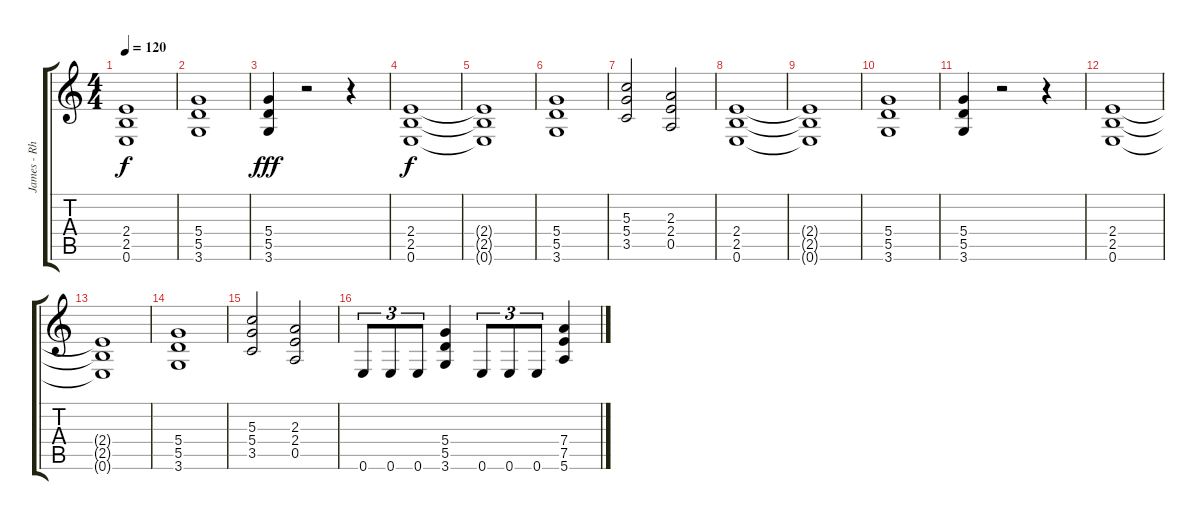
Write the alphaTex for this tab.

\track ("James - Rhythm" "James - Rh") {instrument distortionguitar}
\staff {score tabs}
\tuning (E4 B3 G3 D3 A2 E2) {hide}
\ts (4 4)
\tempo 120
\clef g2
\ks c
(2.4{t} 2.5{t} 0.6{t}).1{dy f} |
(5.4 5.5 3.6).1 |
(5.4 5.5 3.6).4{dy fff} r.2 r.4 |
(2.4 2.5 0.6).1{dy f} |
(2.4{t} 2.5{t} 0.6{t}).1 |
(5.4 5.5 3.6).1 |
(5.3 5.4 3.5).2 (2.3 2.4 0.5).2 |
(2.4 2.5 0.6).1 |
(2.4{t} 2.5{t} 0.6{t}).1 |
(5.4 5.5 3.6).1 |
(5.4 5.5 3.6).4 r.2 r.4 |
(2.4 2.5 0.6).1 |
(2.4{t} 2.5{t} 0.6{t}).1 |
(5.4 5.5 3.6).1 |
(5.3 5.4 3.5).2 (2.3 2.4 0.5).2 |
0.6.8{tu (3 2)} 0.6.8{tu (3 2)} 0.6.8{tu (3 2)} (5.4 5.5 3.6).4 0.6.8{tu (3 2)} 0.6.8{tu (3 2)} 0.6.8{tu (3 2)} (7.4 7.5 5.6).4
